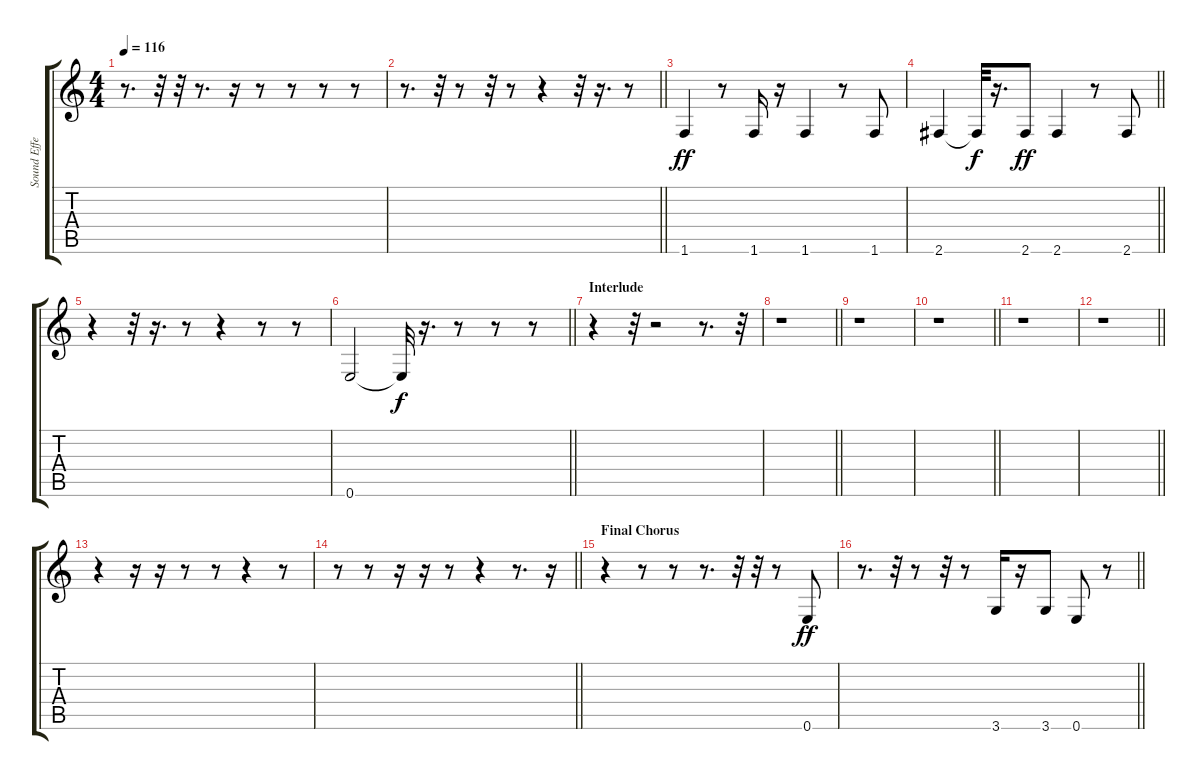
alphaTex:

\track ("Sound Effects" "Sound Effe") {instrument electricbassfinger}
\staff {score tabs}
\tuning (E4 B3 G3 D3 A2 E2) {hide}
\ts (4 4)
\tempo 116
\clef g2
\ks c
r.8{d dy ff} r.32 r.32 r.8{d} r.16 r.8 r.8 r.8 r.8 |
\barLineRight lightlight
r.8{d} r.32 r.8 r.32 r.8 r.4 r.32 r.16{d} r.8 |
1.6.4 r.8 1.6.16 r.16 1.6.4 r.8 1.6.8 |
\barLineRight lightlight
2.6.4 2.6{t}.32{dy f} r.16{d} 2.6.8{dy ff} 2.6.4 r.8 2.6.8 |
r.4 r.32 r.16{d} r.8 r.4 r.8 r.8 |
\barLineRight lightlight
0.6.2 0.6{t}.32{dy f} r.16{d} r.8 r.8 r.8 |
\section ("" "Interlude")
r.4 r.32 r.2 r.8{d} r.32 |
\barLineRight lightlight
r.1 |
r.1 |
\barLineRight lightlight
r.1 |
r.1 |
\barLineRight lightlight
r.1 |
r.4 r.16 r.16 r.8 r.8 r.4 r.8 |
\barLineRight lightlight
r.8 r.8 r.16 r.16 r.8 r.4 r.8{d} r.16 |
\section ("" "Final Chorus")
r.4 r.8 r.8 r.8{d} r.32 r.32 r.8 0.6.8{dy ff} |
\barLineRight lightlight
r.8{d} r.32 r.8 r.32 r.8 3.6.16 r.16 3.6.8 0.6.8 r.8
